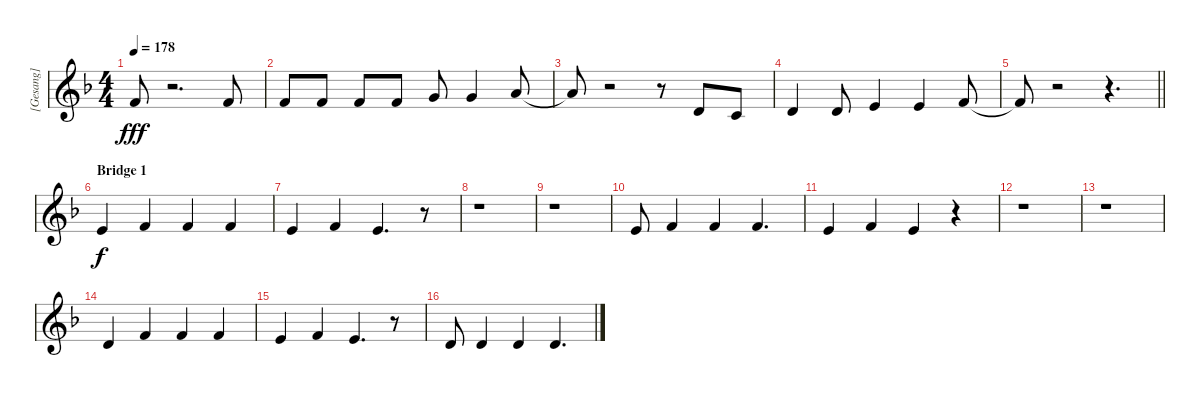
\track ("[Gesang]" "[Gesang]") {instrument altosax}
\staff {score}
\tuning (E4 B3 G3 D3 A2 E2) {hide}
\ts (4 4)
\tempo 178
\clef g2
\ks dminor
6.2{t}.8{dy fff} r.2{d} 6.2.8 |
6.2.8 6.2.8 6.2.8 6.2.8 8.2.8 8.2.4 10.2.8 |
10.2{t}.8 r.2 r.8 3.2.8 1.2.8 |
3.2.4 3.2.8 5.2.4 5.2.4 6.2.8 |
\barLineRight lightlight
6.2{t}.8 r.2 r.4{d} |
\section ("" "Bridge 1")
5.2.4{dy f} 6.2.4 6.2.4 6.2.4 |
5.2.4 6.2.4 5.2.4{d} r.8 |
r.1 |
r.1 |
5.2.8 6.2.4 6.2.4 6.2.4{d} |
5.2.4 6.2.4 5.2.4 r.4 |
r.1 |
r.1 |
3.2.4 6.2.4 6.2.4 6.2.4 |
5.2.4 6.2.4 5.2.4{d} r.8 |
3.2.8 3.2.4 3.2.4 3.2.4{d}
